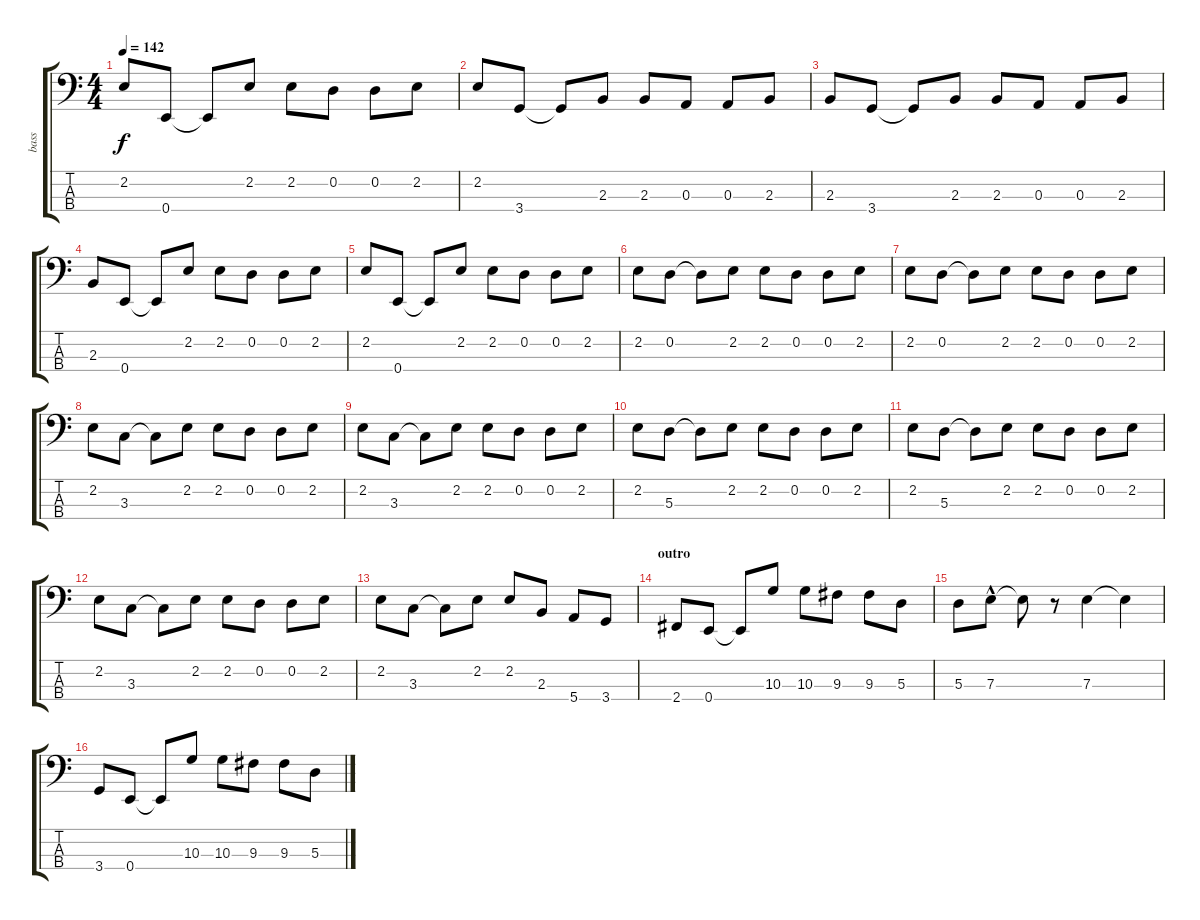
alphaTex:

\track ("bass" "bass") {instrument electricbassfinger}
\staff {score tabs}
\tuning (G2 D2 A1 E1) {hide}
\ts (4 4)
\tempo 142
\clef f4
\ks c
2.2.8{dy f} 0.4.8 0.4{t}.8 2.2.8 2.2.8 0.2.8 0.2.8 2.2.8 |
2.2.8 3.4.8{volume 11} 3.4{t}.8 2.3.8 2.3.8 0.3.8 0.3.8 2.3.8 |
2.3.8 3.4.8 3.4{t}.8 2.3.8 2.3.8 0.3.8 0.3.8 2.3.8 |
2.3.8 0.4.8{volume 14} 0.4{t}.8 2.2.8 2.2.8 0.2.8 0.2.8 2.2.8 |
2.2.8 0.4.8 0.4{t}.8 2.2.8 2.2.8 0.2.8 0.2.8 2.2.8 |
2.2.8 0.2.8{volume 11} 0.2{t}.8 2.2.8 2.2.8 0.2.8 0.2.8 2.2.8 |
2.2.8 0.2.8 0.2{t}.8 2.2.8 2.2.8 0.2.8 0.2.8 2.2.8 |
2.2.8 3.3.8 3.3{t}.8 2.2.8 2.2.8 0.2.8 0.2.8 2.2.8 |
2.2.8 3.3.8 3.3{t}.8 2.2.8 2.2.8 0.2.8 0.2.8 2.2.8 |
2.2.8 5.3.8 5.3{t}.8 2.2.8 2.2.8 0.2.8 0.2.8 2.2.8 |
2.2.8 5.3.8 5.3{t}.8 2.2.8 2.2.8 0.2.8 0.2.8 2.2.8 |
2.2.8 3.3.8 3.3{t}.8 2.2.8 2.2.8 0.2.8 0.2.8 2.2.8 |
2.2.8 3.3.8 3.3{t}.8 2.2.8 2.2.8{volume 14} 2.3.8 5.4.8 3.4.8 |
\section ("" "outro")
2.4.8 0.4.8 0.4{t}.8 10.3.8 10.3.8 9.3.8 9.3.8 5.3.8 |
5.3.8 7.3{hac}.8 7.3{t}.8 r.8 7.3.4 7.3{t}.4 |
3.4.8 0.4.8 0.4{t}.8 10.3.8 10.3.8 9.3.8 9.3.8 5.3.8
